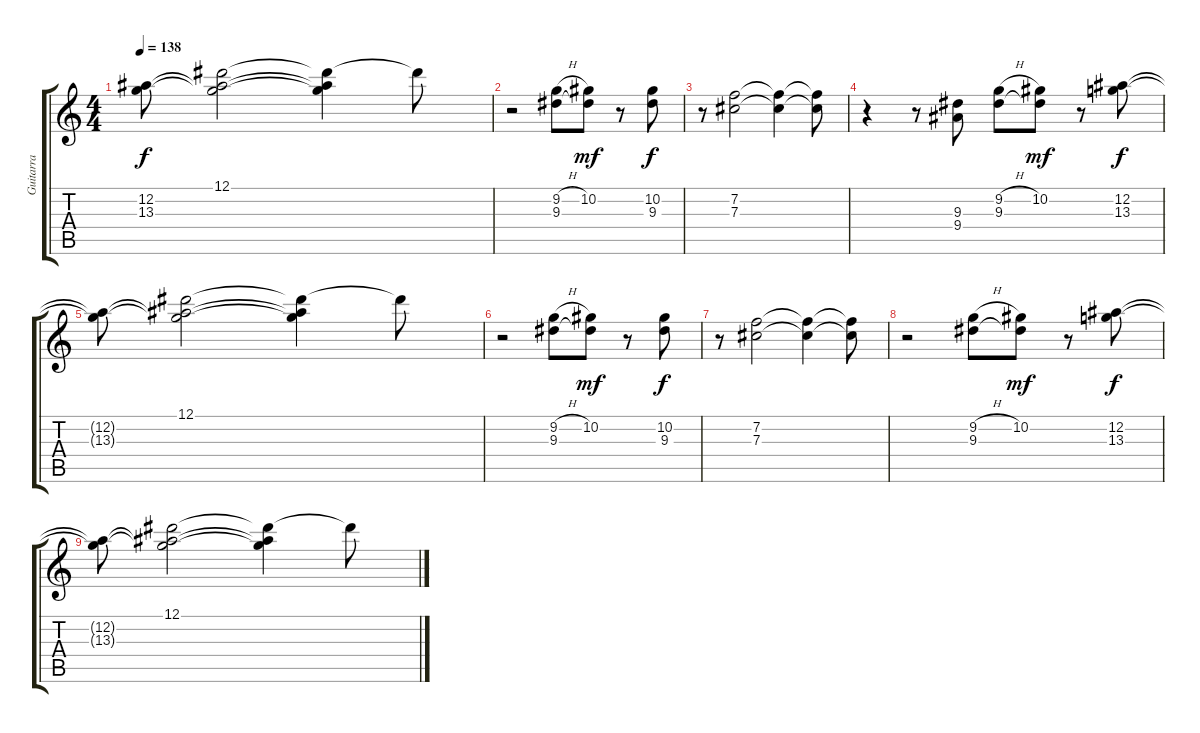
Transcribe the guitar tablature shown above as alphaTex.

\track ("Guitarra" "Guitarra") {instrument overdrivenguitar}
\staff {score tabs}
\tuning (Eb4 Bb3 Gb3 Db3 Ab2 Eb2) {hide}
\ts (4 4)
\tempo 138
\clef g2
\ks c
(12.2{t} 13.3{t}).8{dy f} (12.1 12.2{t} 13.3{t}).2 (12.1{t} 12.2{t} 13.3{t}).4 12.1{t}.8 |
r.2 (9.2{h} 9.3).8 (10.2 9.3{t}).8{dy mf} r.8 (10.2 9.3).8{dy f} |
r.8 (7.2 7.3).2 (7.2{t} 7.3{t}).4 (7.2{t} 7.3{t}).8 |
r.4 r.8 (9.3 9.4).8 (9.2{h} 9.3).8 (10.2 9.3{t}).8{dy mf} r.8 (12.2 13.3).8{dy f} |
(12.2{t} 13.3{t}).8 (12.1 12.2{t} 13.3{t}).2 (12.1{t} 12.2{t} 13.3{t}).4 12.1{t}.8 |
r.2{volume 0} (9.2{h} 9.3).8 (10.2 9.3{t}).8{dy mf} r.8 (10.2 9.3).8{dy f} |
r.8 (7.2 7.3).2 (7.2{t} 7.3{t}).4 (7.2{t} 7.3{t}).8 |
r.2 (9.2{h} 9.3).8 (10.2 9.3{t}).8{dy mf} r.8 (12.2 13.3).8{dy f} |
(12.2{t} 13.3{t}).8 (12.1 12.2{t} 13.3{t}).2 (12.1{t} 12.2{t} 13.3{t}).4 12.1{t}.8
